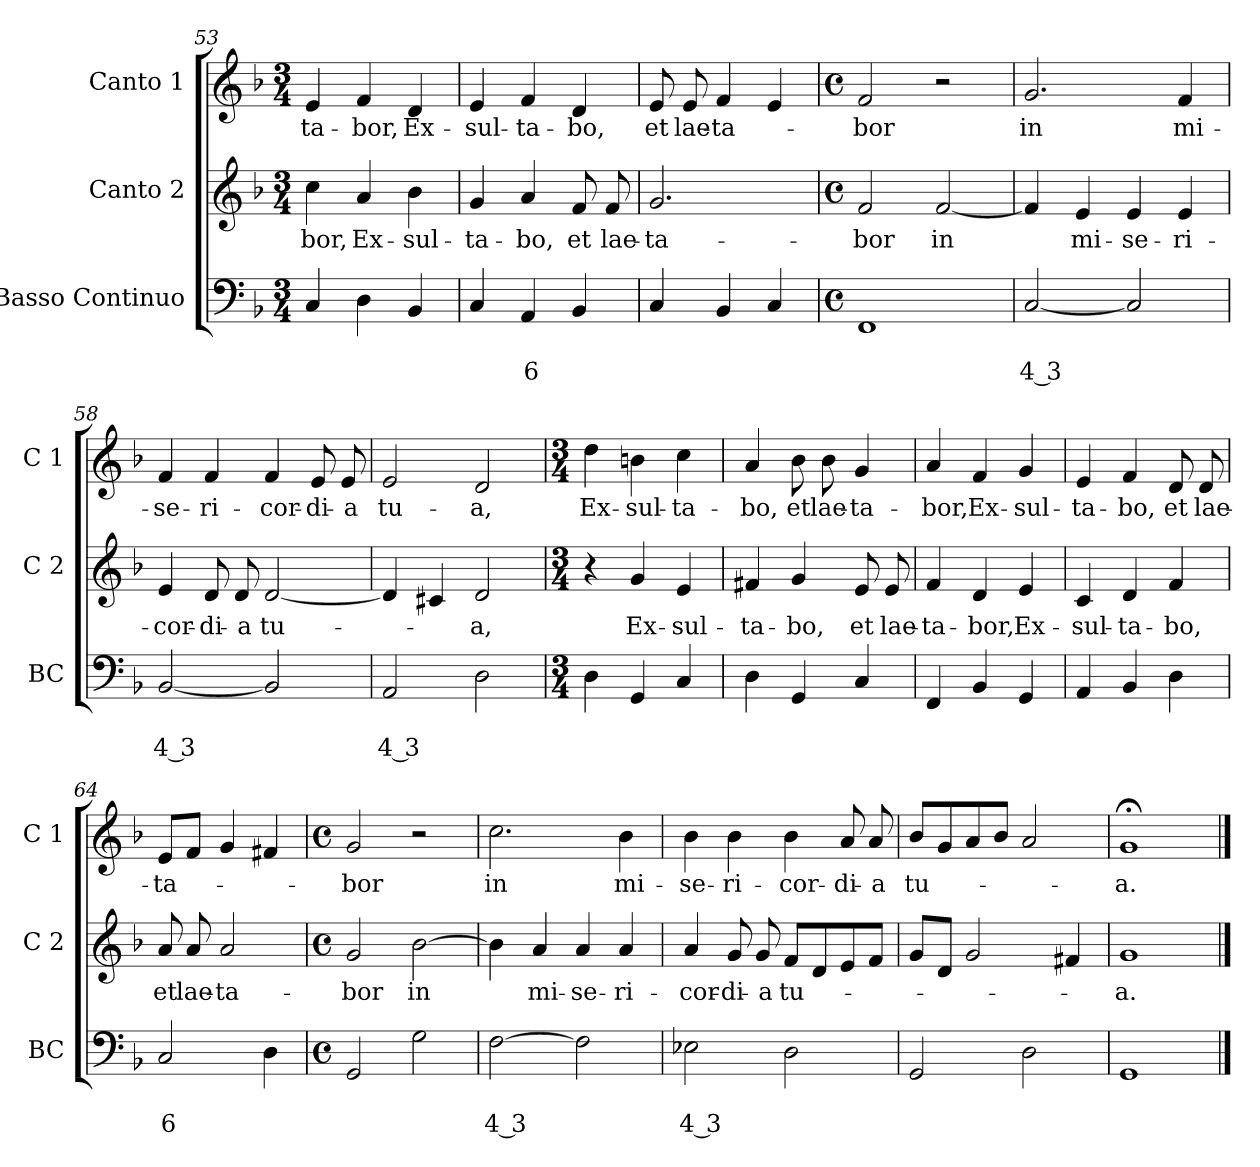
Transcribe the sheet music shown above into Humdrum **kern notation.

**kern	**text	**text	**kern	**text	**kern	**text
*part3	*part3	*part3	*part2	*part2	*part1	*part1
*staff3	*staff3	*staff3	*staff2	*staff2	*staff1	*staff1
*I"Basso Continuo	*	*	*I"Canto 2	*	*I"Canto 1	*
*I'BC	*	*	*I'C 2	*	*I'C 1	*
*clefF4	*	*	*clefG2	*	*clefG2	*
*k[b-]	*	*	*k[b-]	*	*k[b-]	*
*F:	*	*	*F:	*	*F:	*
*M3/4	*	*	*M3/4	*	*M3/4	*
=53	=53	=53	=53	=53	=53	=53
!	!	!	!	!LO:LY:b	!	!LO:LY:b
4C/	.	.	4cc\	-bor,	4e/	-ta-
!	!	!	!	!LO:LY:b	!	!LO:LY:b
4D\	.	.	4a/	Ex-	4f/	-bor,
!	!	!	!	!LO:LY:b	!	!LO:LY:b
4BB-/	.	.	4b-\	-sul-	4d/	Ex-
=54	=54	=54	=54	=54	=54	=54
!	!	!	!	!LO:LY:b	!	!LO:LY:b
4C/	.	.	4g/	-ta-	4e/	-sul-
!	!	!LO:LY:b	!	!LO:LY:b	!	!LO:LY:b
4AA/	.	6	4a/	-bo,	4f/	-ta-
!	!	!	!	!LO:LY:b	!	!LO:LY:b
4BB-/	.	.	8f/	et	4d/	-bo,
!	!	!	!	!LO:LY:b	!	!
.	.	.	8f/	lae-	.	.
=55	=55	=55	=55	=55	=55	=55
!	!	!	!	!LO:LY:b	!	!LO:LY:b
4C/	.	.	2.g/	-ta-	8e/	et
!	!	!	!	!	!	!LO:LY:b
.	.	.	.	.	8e/	lae-
!	!	!	!	!	!	!LO:LY:b
4BB-/	.	.	.	.	4f/	-ta-
4C/	.	.	.	.	4e/	.
=56	=56	=56	=56	=56	=56	=56
*M4/4	*	*	*M4/4	*	*M4/4	*
*met(c)	*	*	*met(c)	*	*met(c)	*
!	!	!	!	!LO:LY:b	!	!LO:LY:b
1FF	.	.	2f/	-bor	2f/	-bor
!	!	!	!	!LO:LY:b	!	!
.	.	.	[2f/	in	2r	.
=57	=57	=57	=57	=57	=57	=57
!	!	!LO:LY:b	!	!	!	!LO:LY:b
[2C/	.	4 3	4f/]	.	2.g/	in
!	!	!	!	!LO:LY:b	!	!
.	.	.	4e/	mi-	.	.
!	!	!	!	!LO:LY:b	!	!
2C/]	.	.	4e/	-se-	.	.
!	!	!	!	!LO:LY:b	!	!LO:LY:b
.	.	.	4e/	-ri-	4f/	mi-
!!LO:PB:g=z
=58	=58	=58	=58	=58	=58	=58
!	!	!LO:LY:b	!	!LO:LY:b	!	!LO:LY:b
[2BB-/	.	4 3	4e/	-cor-	4f/	-se-
!	!	!	!	!LO:LY:b	!	!LO:LY:b
.	.	.	8d/	-di-	4f/	-ri-
!	!	!	!	!LO:LY:b	!	!
.	.	.	8d/	-a	.	.
!	!	!	!	!LO:LY:b	!	!LO:LY:b
2BB-/]	.	.	[2d/	tu-	4f/	-cor-
!	!	!	!	!	!	!LO:LY:b
.	.	.	.	.	8e/	-di-
!	!	!	!	!	!	!LO:LY:b
.	.	.	.	.	8e/	-a
=59	=59	=59	=59	=59	=59	=59
!	!	!LO:LY:b	!	!	!	!LO:LY:b
2AA/	.	4 3	4d/]	.	2e/	tu-
.	.	.	4c#X/	.	.	.
!	!	!	!	!LO:LY:b	!	!LO:LY:b
2D\	.	.	2d/	-a,	2d/	-a,
=60	=60	=60	=60	=60	=60	=60
*M3/4	*	*	*M3/4	*	*M3/4	*
!	!	!	!	!	!	!LO:LY:b
4D\	.	.	4r	.	4dd\	Ex-
!	!	!	!	!LO:LY:b	!	!LO:LY:b
4GG/	.	.	4g/	Ex-	4bn\	-sul-
!	!	!	!	!LO:LY:b	!	!LO:LY:b
4C/	.	.	4e/	-sul-	4cc\	-ta-
=61	=61	=61	=61	=61	=61	=61
!	!	!	!	!LO:LY:b	!	!LO:LY:b
4D\	.	.	4f#X/	-ta-	4a/	-bo,
!	!	!	!	!LO:LY:b	!	!LO:LY:b
4GG/	.	.	4g/	-bo,	8b-\	et
!	!	!	!	!	!	!LO:LY:b
.	.	.	.	.	8b-\	lae-
!	!	!	!	!LO:LY:b	!	!LO:LY:b
4C/	.	.	8e/	et	4g/	-ta-
!	!	!	!	!LO:LY:b	!	!
.	.	.	8e/	lae-	.	.
=62	=62	=62	=62	=62	=62	=62
!	!	!	!	!LO:LY:b	!	!LO:LY:b
4FF/	.	.	4f/	-ta-	4a/	-bor,
!	!	!	!	!LO:LY:b	!	!LO:LY:b
4BB-/	.	.	4d/	-bor,	4f/	Ex-
!	!	!	!	!LO:LY:b	!	!LO:LY:b
4GG/	.	.	4e/	Ex-	4g/	-sul-
=63	=63	=63	=63	=63	=63	=63
!	!	!	!	!LO:LY:b	!	!LO:LY:b
4AA/	.	.	4c/	-sul-	4e/	-ta-
!	!	!	!	!LO:LY:b	!	!LO:LY:b
4BB-/	.	.	4d/	-ta-	4f/	-bo,
!	!	!	!	!LO:LY:b	!	!LO:LY:b
4D\	.	.	4f/	-bo,	8d/	et
!	!	!	!	!	!	!LO:LY:b
.	.	.	.	.	8d/	lae-
!!LO:LB:g=z
=64	=64	=64	=64	=64	=64	=64
!	!	!LO:LY:b	!	!LO:LY:b	!	!LO:LY:b
2C/	.	6	8a/	et	8e/L	-ta-
!	!	!	!	!LO:LY:b	!	!
.	.	.	8a/	lae-	8f/J	.
!	!	!	!	!LO:LY:b	!	!
.	.	.	2a/	-ta-	4g/	.
4D\	.	.	.	.	4f#X/	.
=65	=65	=65	=65	=65	=65	=65
*M4/4	*	*	*M4/4	*	*M4/4	*
*met(c)	*	*	*met(c)	*	*met(c)	*
!	!	!	!	!LO:LY:b	!	!LO:LY:b
2GG/	.	.	2g/	-bor	2g/	-bor
!	!	!	!	!LO:LY:b	!	!
2G\	.	.	[2b-\	in	2r	.
=66	=66	=66	=66	=66	=66	=66
!	!	!LO:LY:b	!	!	!	!LO:LY:b
[2F\	.	4 3	4b-\]	.	2.cc\	in
!	!	!	!	!LO:LY:b	!	!
.	.	.	4a/	mi-	.	.
!	!	!	!	!LO:LY:b	!	!
2F\]	.	.	4a/	-se-	.	.
!	!	!	!	!LO:LY:b	!	!LO:LY:b
.	.	.	4a/	-ri-	4b-\	mi-
=67	=67	=67	=67	=67	=67	=67
!	!	!LO:LY:b	!	!LO:LY:b	!	!LO:LY:b
2E-X\	.	4 3	4a/	-cor-	4b-\	-se-
!	!	!	!	!LO:LY:b	!	!LO:LY:b
.	.	.	8g/	-di-	4b-\	-ri-
!	!	!	!	!LO:LY:b	!	!
.	.	.	8g/	-a	.	.
!	!	!	!	!LO:LY:b	!	!LO:LY:b
2D\	.	.	8f/L	tu-	4b-\	-cor-
.	.	.	8d/	.	.	.
!	!	!	!	!	!	!LO:LY:b
.	.	.	8e/	.	8a/	-di-
!	!	!	!	!	!	!LO:LY:b
.	.	.	8f/J	.	8a/	-a
=68	=68	=68	=68	=68	=68	=68
!	!	!	!	!	!	!LO:LY:b
2GG/	.	.	8g/L	.	8b-/L	tu-
.	.	.	8d/J	.	8g/	.
.	.	.	2g/	.	8a/	.
.	.	.	.	.	8b-/J	.
2D\	.	.	.	.	2a/	.
.	.	.	4f#X/	.	.	.
=69	=69	=69	=69	=69	=69	=69
!	!	!	!	!LO:LY:b	!	!LO:LY:b
1GG	.	.	1g	-a.	1g;<	-a.
==	==	==	==	==	==	==
*-	*-	*-	*-	*-	*-	*-
